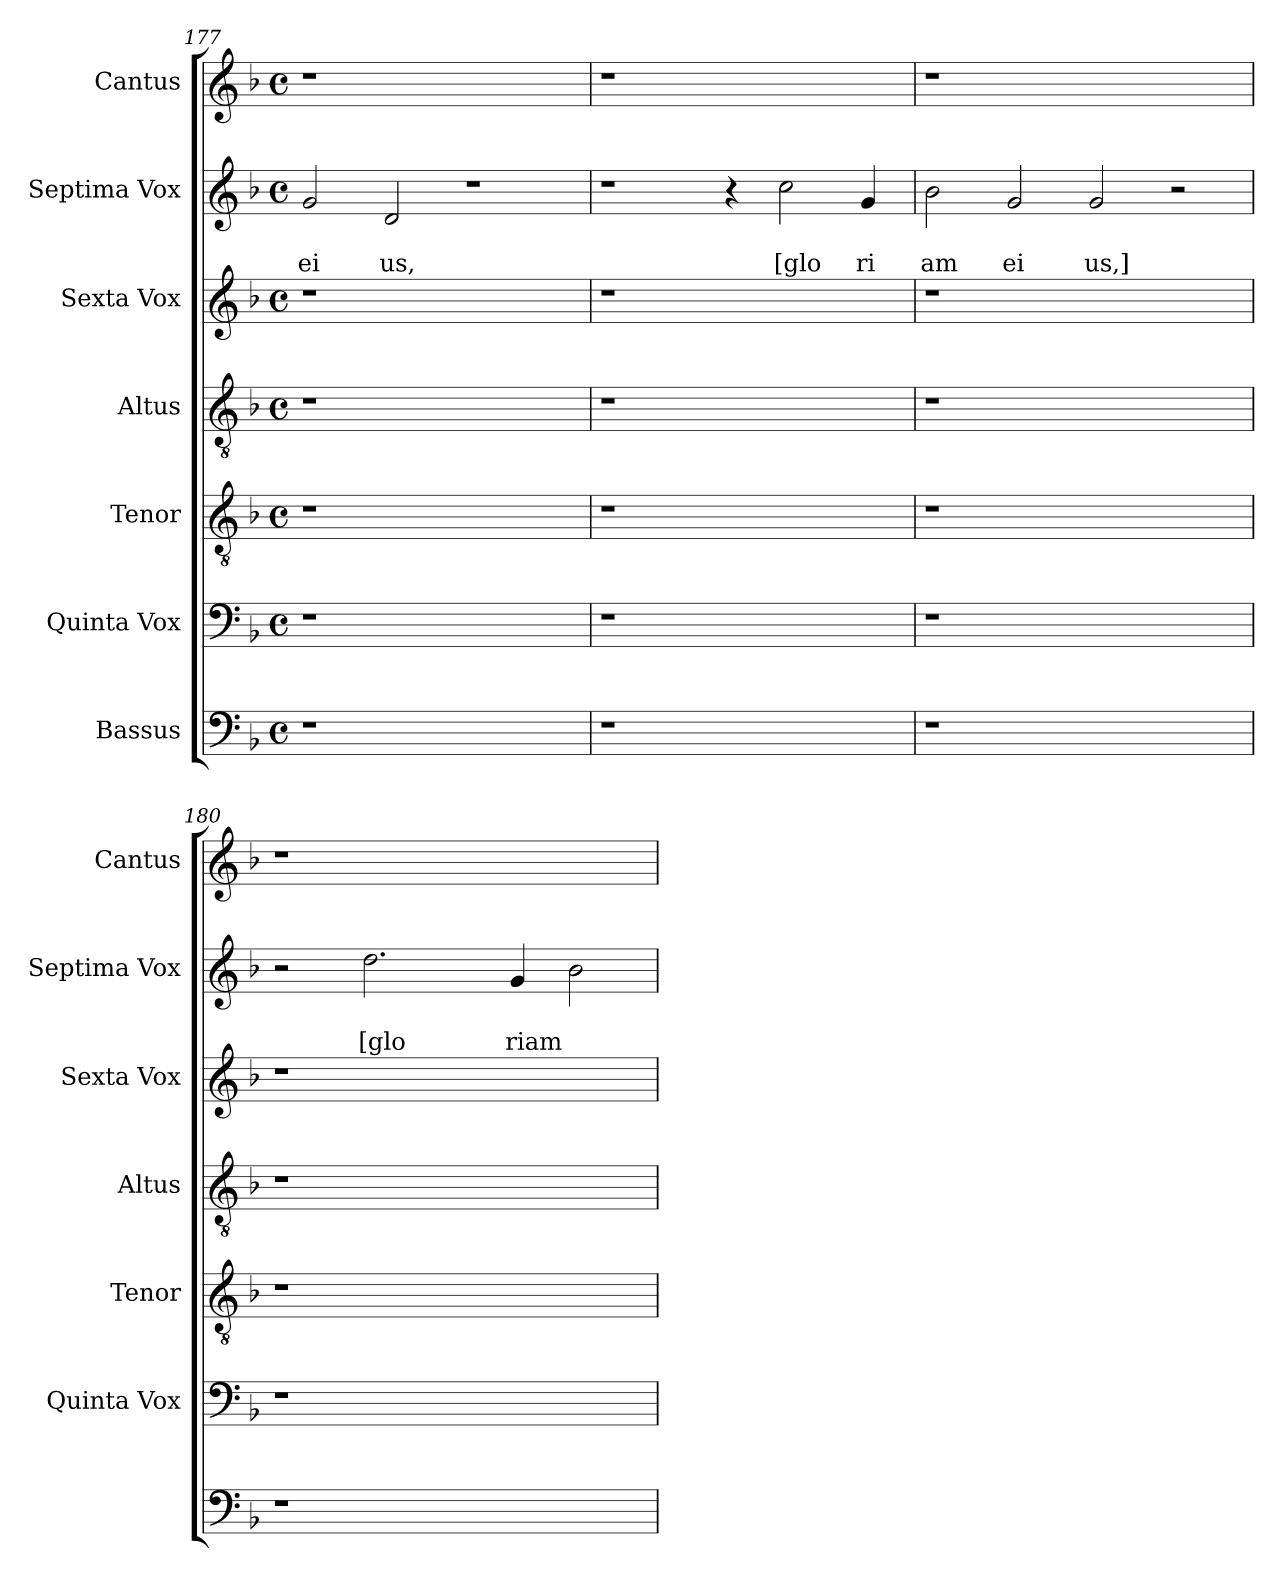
**kern	**kern	**kern	**kern	**kern	**kern	**text	**text	**kern
*part7	*part6	*part5	*part4	*part3	*part2	*part2	*part2	*part1
*staff7	*staff6	*staff5	*staff4	*staff3	*staff2	*staff2	*staff2	*staff1
*I"Bassus	*I"Quinta Vox	*I"Tenor	*I"Altus	*I"Sexta Vox	*I"Septima Vox	*	*	*I"Cantus
*	*I'Quinta Vox	*I'Tenor	*I'Altus	*I'Sexta Vox	*I'Septima Vox	*	*	*I'Cantus
*clefF4	*clefF4	*clefGv2	*clefGv2	*clefG2	*clefG2	*	*	*clefG2
*k[b-]	*k[b-]	*k[b-]	*k[b-]	*k[b-]	*k[b-]	*	*	*k[b-]
*F:	*F:	*F:	*F:	*F:	*F:	*	*	*F:
*M4/4	*M4/4	*M4/4	*M4/4	*M4/4	*M4/4	*	*	*M4/4
*met(c)	*met(c)	*met(c)	*met(c)	*met(c)	*met(c)	*	*	*met(c)
=177	=177	=177	=177	=177	=177	=177	=177	=177
!	!	!	!	!	!	!	!LO:LY:b	!
1r	1r	1r	1r	1r	2g/	.	ei	1r
!	!	!	!	!	!	!	!LO:LY:b	!
.	.	.	.	.	2d/	.	us,	.
1ryy	1ryy	1ryy	1ryy	1ryy	1r	.	.	1ryy
=178	=178	=178	=178	=178	=178	=178	=178	=178
1r	1r	1r	1r	1r	1r	.	.	1r
1ryy	1ryy	1ryy	1ryy	1ryy	4r	.	.	1ryy
!	!	!	!	!	!	!	!LO:LY:b	!
.	.	.	.	.	2cc\	.	[glo	.
!	!	!	!	!	!	!	!LO:LY:b	!
.	.	.	.	.	4g/	.	ri	.
=179	=179	=179	=179	=179	=179	=179	=179	=179
!	!	!	!	!	!	!	!LO:LY:b	!
1r	1r	1r	1r	1r	2b-\	.	am	1r
!	!	!	!	!	!	!	!LO:LY:b	!
.	.	.	.	.	2g/	.	ei	.
!	!	!	!	!	!	!	!LO:LY:b	!
1ryy	1ryy	1ryy	1ryy	1ryy	2g/	.	us,]	1ryy
.	.	.	.	.	2r	.	.	.
=180	=180	=180	=180	=180	=180	=180	=180	=180
1r	1r	1r	1r	1r	2r	.	.	1r
!	!	!	!	!	!	!	!LO:LY:b	!
.	.	.	.	.	2.dd\	.	[glo	.
1ryy	1ryy	1ryy	1ryy	1ryy	.	.	.	1ryy
!	!	!	!	!	!	!	!LO:LY:b	!
.	.	.	.	.	4g/	.	riam	.
.	.	.	.	.	2b-\	.	.	.
=	=	=	=	=	=	=	=	=
*-	*-	*-	*-	*-	*-	*-	*-	*-
